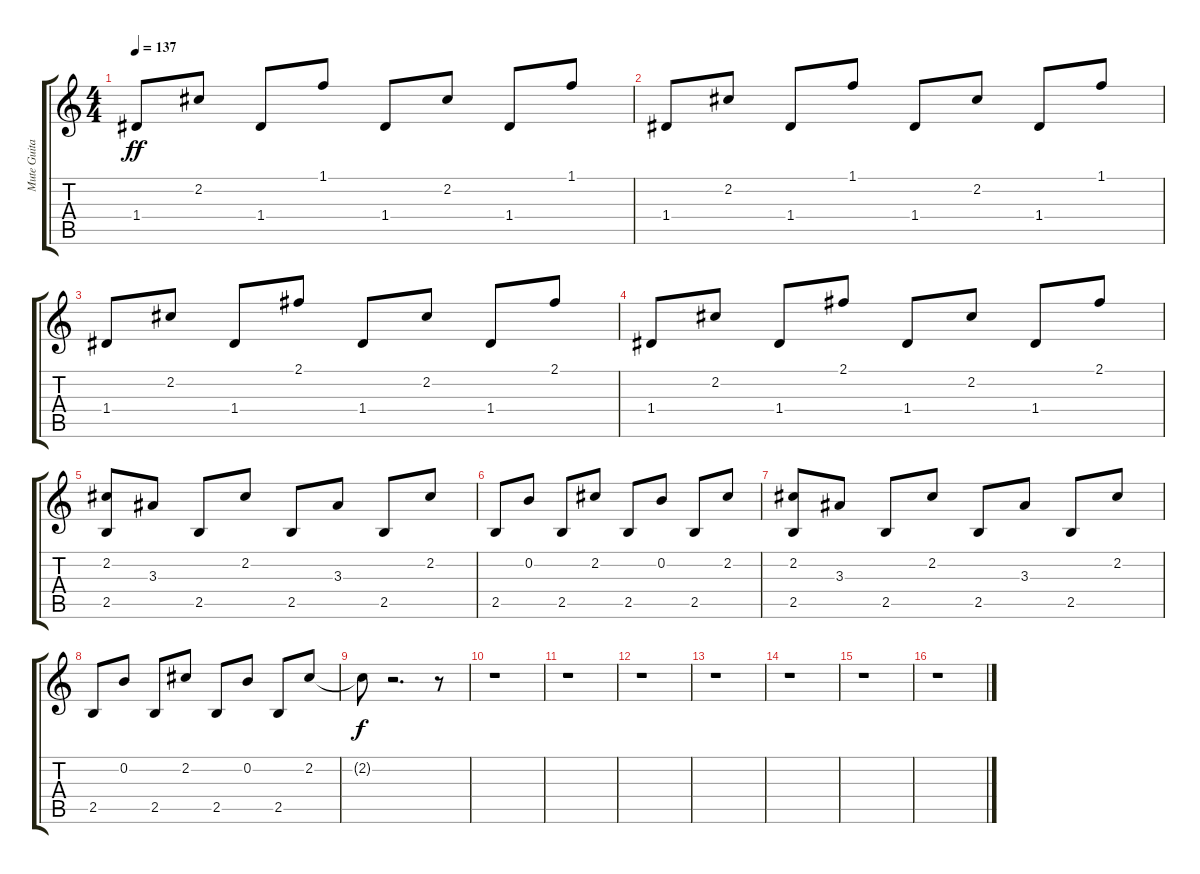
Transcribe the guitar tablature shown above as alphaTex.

\track ("Mute Guitar !!" "Mute Guita") {instrument electricguitarmuted}
\staff {score tabs}
\tuning (E4 B3 G3 D3 A2 E2) {hide}
\ts (4 4)
\tempo 137
\clef g2
\ks c
1.4.8{dy ff} 2.2.8 1.4.8 1.1.8 1.4.8 2.2.8 1.4.8 1.1.8 |
1.4.8 2.2.8 1.4.8 1.1.8 1.4.8 2.2.8 1.4.8 1.1.8 |
1.4.8 2.2.8 1.4.8 2.1.8 1.4.8 2.2.8 1.4.8 2.1.8 |
1.4.8 2.2.8 1.4.8 2.1.8 1.4.8 2.2.8 1.4.8 2.1.8 |
(2.2 2.5).8 3.3.8 2.5.8 2.2.8 2.5.8 3.3.8 2.5.8 2.2.8 |
2.5.8 0.2.8 2.5.8 2.2.8 2.5.8 0.2.8 2.5.8 2.2.8 |
(2.2 2.5).8 3.3.8 2.5.8 2.2.8 2.5.8 3.3.8 2.5.8 2.2.8 |
2.5.8 0.2.8 2.5.8 2.2.8 2.5.8 0.2.8 2.5.8 2.2.8 |
2.2{t}.8{dy f} r.2{d} r.8 |
r.1 |
r.1 |
r.1 |
r.1 |
r.1 |
r.1 |
r.1
